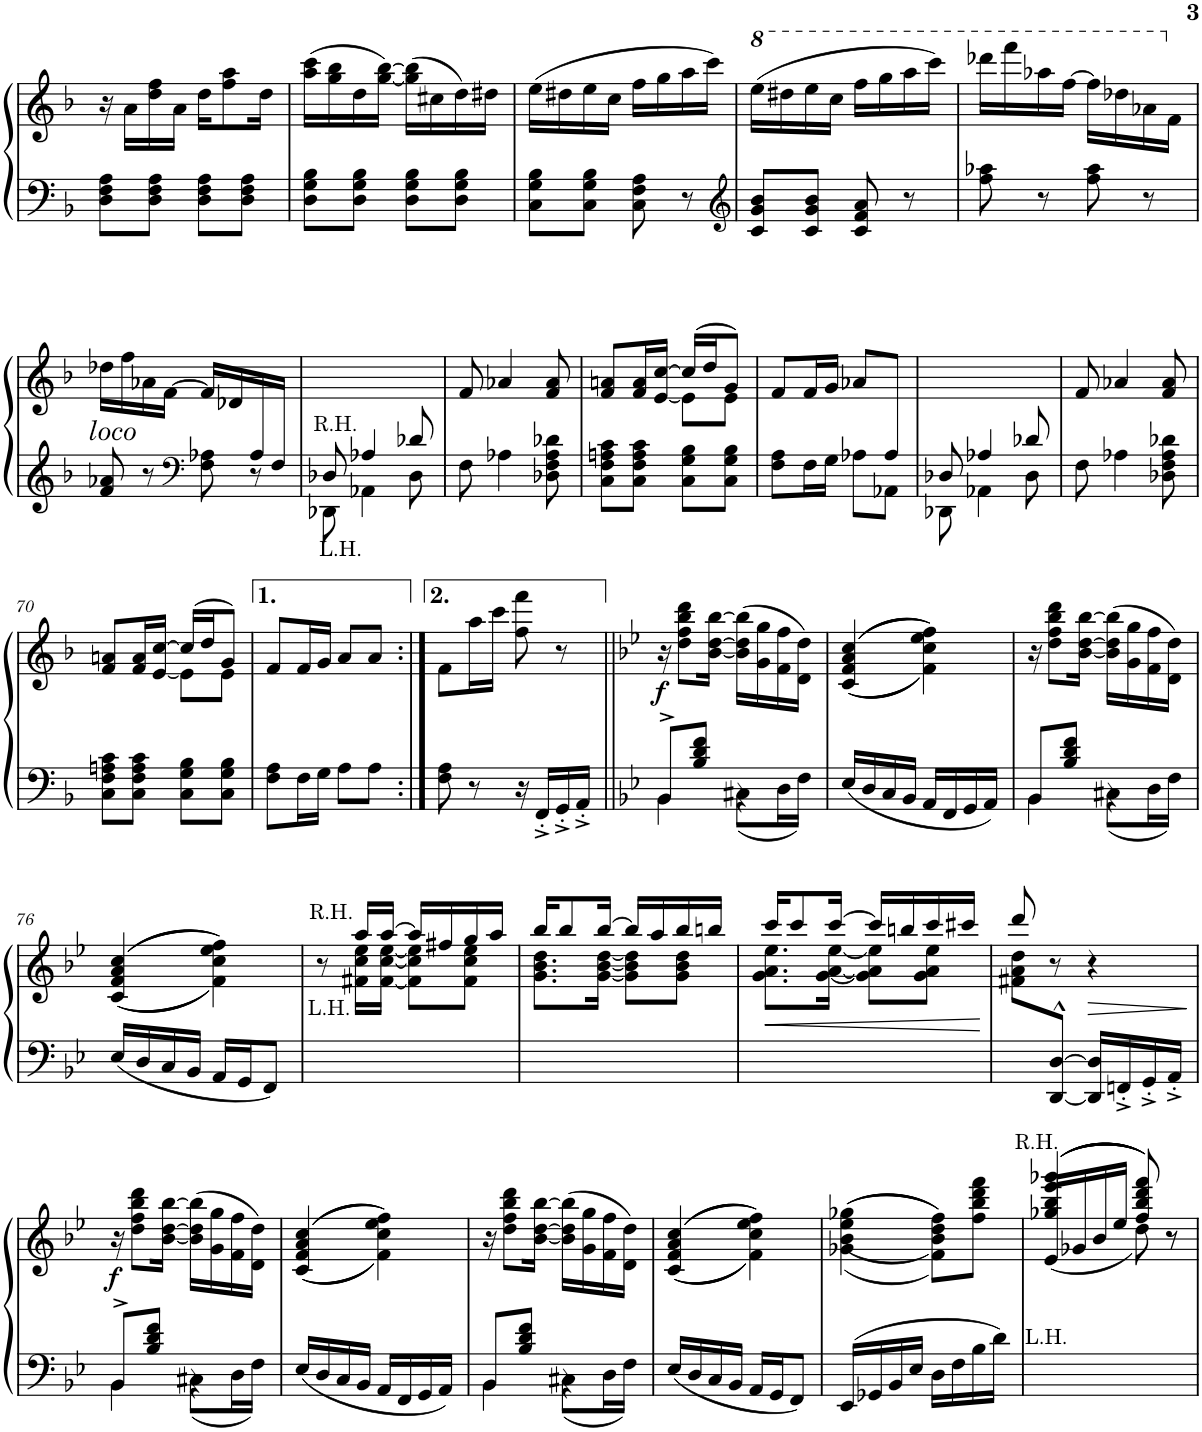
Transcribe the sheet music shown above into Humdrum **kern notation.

**kern	**kern	**dynam
*part1	*part1	*part1
*staff2	*staff1	*staff1/2
*I"Upright Piano	*	*
*I'Pno.	*	*
!!LO:PB:g=z
*clefF4	*clefG2	*
*k[b-]	*k[b-]	*
*M2/4	*M2/4	*
=58	=58	=58
8D\ 8F\ 8A\L	16r	.
.	16a\LL	.
8D\ 8F\ 8A\J	16dd\ 16ff\	.
.	16a\JJ	.
8D\ 8F\ 8A\L	16dd\KL	.
.	8ff\ 8aa\	.
8D\ 8F\ 8A\J	.	.
.	16dd\Jk	.
=59	=59	=59
8D\ 8G\ 8B-\L	(16aa\ 16ccc\LL	.
.	16gg\ 16bb-\	.
8D\ 8G\ 8B-\J	16dd\	.
.	[16gg\ [16bb-\JJ)	.
8D\ 8G\ 8B-\L	(16gg\] 16bb-\]LL	.
.	16cc#X\	.
8D\ 8G\ 8B-\J	16dd\)	.
.	16dd#X\JJ	.
=60	=60	=60
8C\ 8G\ 8B-\L	(16ee\LL	.
.	16dd#X\	.
8C\ 8G\ 8B-\J	16ee\	.
.	16cc\JJ	.
8C\ 8F\ 8A\	16ff\LL	.
.	16gg\	.
8r	16aa\	.
.	16ccc\JJ)	.
=61	=61	=61
*clefG2	*	*
*	*8va	*
8c/ 8g/ 8b-/L	(16eee\LL	.
.	16ddd#X\	.
8c/ 8g/ 8b-/J	16eee\	.
.	16ccc\JJ	.
8c/ 8f/ 8a/	16fff\LL	.
.	16ggg\	.
8r	16aaa\	.
.	16cccc\JJ)	.
=62	=62	=62
8ff\ 8aa-X\	16dddd-X\LL	.
.	16ffff\	.
8r	16aaa-X\	.
.	[16fff\JJ	.
8ff\ 8aa-\	16fff\LL]	.
.	16ddd-X\	.
8r	16aa-X\	.
*	*X8va	*
.	16f\JJ	.
!!LO:LB:g=z
=63	=63	=63
*^	*	*
!	!	!LO:TX:b:i:t=loco	!
4.ryy	8f/ 8a-X/	16dd-X\LL	.
.	.	16ff\	.
.	8r	16a-X\	.
.	.	[16f\JJ	.
*clefF4	*	*	*
.	8F\ 8A-X\	16f/LL]	.
.	.	16d-X/	.
16A-/	8r	8ryy	.
16F/JJ	.	.	.
=64	=64	=64	=64
!	!	!LO:TX:b:t=R.H.	!
!LO:TX:b:t=L.H.	!	!	!
8D-X/	8DD-X\	2ryy	.
4A-X/	4AA-X\	.	.
8d-X/	8D-\	.	.
*v	*v	*	*
=65	=65	=65
8F\	8f/	.
4A-X\	4a-X/	.
8D-X\ 8F\ 8A-\ 8d-X\	8f/ 8a-/	.
=66	=66	=66
*	*^	*
8C\ 8F\ 8An\ 8c\L	8f/ 8an/L	4ryy	.
8C\ 8F\ 8A\ 8c\J	16f/ 16a/L	.	.
.	[16e/ [16cc/JJ	.	.
8C\ 8G\ 8B-\L	(16cc/LL]	8e\L]	.
.	16dd/J	.	.
8C\ 8G\ 8B-\J	8g/J)	8e\J	.
*	*v	*v	*
=67	=67	=67
*^	*	*
4.ryy	8F\ 8A\L	8f/L	.
.	16F\L	16f/L	.
.	16G\JJ	16g/JJ	.
.	8A-X\L	8a-X/L	.
8A-/J	8AA-X\J	8ryy	.
=68	=68	=68	=68
8D-X/	8DD-X\	2ryy	.
4A-X/	4AA-X\	.	.
8d-X/	8D-\	.	.
*v	*v	*	*
=69	=69	=69
8F\	8f/	.
4A-X\	4a-X/	.
8D-X\ 8F\ 8A-\ 8d-X\	8f/ 8a-/	.
!!LO:LB:g=z
=70	=70	=70
*	*^	*
8C\ 8F\ 8An\ 8c\L	8f/ 8an/L	4ryy	.
8C\ 8F\ 8A\ 8c\J	16f/ 16a/L	.	.
.	[16e/ [16cc/JJ	.	.
8C\ 8G\ 8B-\L	(16cc/LL]	8e\L]	.
.	16dd/J	.	.
8C\ 8G\ 8B-\J	8g/J)	8e\J	.
*	*v	*v	*
=71	=71	=71
8F\ 8A\L	8f/L	.
16F\L	16f/L	.
16G\JJ	16g/JJ	.
8A\L	8a/L	.
8A\J	8a/J	.
=72:|!	=72:|!	=72:|!
8F\ 8A\	8f\L	.
8r	16aa\L	.
.	16ccc\JJ	.
16r	8ff\ 8fff\	.
16FF'^/LL	.	.
16GG'^/	8r	.
16AA'^/JJ	.	.
=73||	=73||	=73||
*k[b-e-]	*k[b-e-]	*
*^	*	*
!	!	!	!LO:DY:b
8BB-^/L	4BB-\	16r	f
.	.	8dd\ 8ff\ 8bb-\ 8ddd\L	.
8B-/ 8d/ 8f/J	.	.	.
.	.	[16b-\ [16dd\ [16bb-\Jk	.
8C#X\L	4r	(16b-\] 16dd\] 16bb-\]LL	.
.	.	16g\ 16gg\	.
16D\L	.	16f\ 16ff\	.
16F\JJ	.	16d\ 16dd\JJ)	.
*v	*v	*	*
=74	=74	=74
16E-/LL	(<(<((4c/ 4f/ 4a/ 4cc/	.
16D/	.	.
16C/	.	.
16BB-/JJ	.	.
16AA/LL	4f\ 4cc\ 4ee-\ 4ff\))))	.
16FF/	.	.
16GG/	.	.
16AA/JJ	.	.
=75	=75	=75
*^	*	*
8BB-/L	4BB-\	16r	.
.	.	8dd\ 8ff\ 8bb-\ 8ddd\L	.
8B-/ 8d/ 8f/J	.	.	.
.	.	[16b-\ [16dd\ [16bb-\Jk	.
8C#X\L	4r	(16b-\] 16dd\] 16bb-\]LL	.
.	.	16g\ 16gg\	.
16D\L	.	16f\ 16ff\	.
16F\JJ	.	16d\ 16dd\JJ)	.
*v	*v	*	*
!!LO:LB:g=z
=76	=76	=76
16E-/LL	(((<(<4c/ 4f/ 4a/ 4cc/	.
16D/	.	.
16C/	.	.
16BB-/JJ	.	.
16AA/LL	4f\ 4cc\ 4ee-\ 4ff\))))	.
16GG/J	.	.
8FF/J	.	.
=77	=77	=77
*	*^	*
2ryy	8r	8ryy	.
!	!LO:TX:a:t=R.H.	!	!
!	!LO:TX:b:t=L.H.	!	!
.	16aa/LL	16f#X\ 16cc\ 16ee-\LL	.
.	[16aa/JJ	[16f#\ [16cc\ [16ee-\JJ	.
.	16aa/LL]	8f#\] 8cc\] 8ee-\]L	.
.	16ff#X/	.	.
.	16gg/	8f#\ 8cc\ 8ee-\J	.
.	16aa/JJ	.	.
=78	=78	=78	=78
2ryy	16bb-/KL	8.g\ 8.b-\ 8.dd\L	.
.	8bb-/	.	.
.	[16bb-/Jk	[16g\ [16b-\ [16dd\Jk	.
.	16bb-/LL]	8g\] 8b-\] 8dd\]L	.
.	16aa/	.	.
.	16bb-/	8g\ 8b-\ 8dd\J	.
.	16bbn/JJ	.	.
=79	=79	=79	=79
!	!	!	!LO:HP:b
2ryy	16ccc/KL	8.g\ 8.a\ 8.ee-\L	<
.	8ccc/	.	.
.	[16ccc/Jk	[16g\ [16a\ [16ee-\Jk	.
.	16ccc/LL]	8g\] 8a\] 8ee-\]L	.
.	16bbn/	.	.
.	16ccc/	8g\ 8a\ 8ee-\J	.
.	16ccc#X/JJ	.	.
*	*v	*v	*
.	.	[
=80	=80	=80
*	*^	*
8ryy	8ddd/	8f#X\ 8a\ 8dd\L	.
[8DD/^^ [8D/^^J	8r	4.ryy	.
!	!	!	!LO:HP:b
16DD/] 16D/]LL	4r	.	>
16FFn'^/	.	.	.
16GG'^/	.	.	.
16AA'^/JJ	.	.	.
*	*v	*v	*
.	.	]
!!LO:LB:g=z
=81	=81	=81
*^	*	*
!	!	!	!LO:DY:b
8BB-^/L	4BB-\	16r	f
.	.	8dd\ 8ff\ 8bb-\ 8ddd\L	.
8B-/ 8d/ 8f/J	.	.	.
.	.	[16b-\ [16dd\ [16bb-\Jk	.
8C#X\L	4r	(16b-\] 16dd\] 16bb-\]LL	.
.	.	16g\ 16gg\	.
16D\L	.	16f\ 16ff\	.
16F\JJ	.	16d\ 16dd\JJ)	.
*v	*v	*	*
=82	=82	=82
16E-/LL	(((<(<4c/ 4f/ 4a/ 4cc/	.
16D/	.	.
16C/	.	.
16BB-/JJ	.	.
16AA/LL	4f\ 4cc\ 4ee-\ 4ff\))))	.
16FF/	.	.
16GG/	.	.
16AA/JJ	.	.
=83	=83	=83
*^	*	*
8BB-/L	4BB-\	16r	.
.	.	8dd\ 8ff\ 8bb-\ 8ddd\L	.
8B-/ 8d/ 8f/J	.	.	.
.	.	[16b-\ [16dd\ [16bb-\Jk	.
8C#X\L	4r	(16b-\] 16dd\] 16bb-\]LL	.
.	.	16g\ 16gg\	.
16D\L	.	16f\ 16ff\	.
16F\JJ	.	16d\ 16dd\JJ)	.
*v	*v	*	*
=84	=84	=84
16E-/LL	(((<(<4c/ 4f/ 4a/ 4cc/	.
16D/	.	.
16C/	.	.
16BB-/JJ	.	.
16AA/LL	4f\ 4cc\ 4ee-\ 4ff\))))	.
16GG/J	.	.
8FF/J	.	.
=85	=85	=85
16EE-/LL	(<(<((4g-X\ 4b-\ 4ee-\ 4gg-X\	.
16GG-X/	.	.
16BB-/	.	.
16E-/JJ	.	.
16D\LL	8f\ 8b-\ 8dd\ 8ff\L))))	.
16F\	.	.
16B-\	8ff\ 8bb-\ 8ddd\ 8fff\J	.
16d\JJ	.	.
=86	=86	=86
*	*^	*
!	!LO:TX:a:t=R.H.	!	!
!LO:TX:a:t=L.H.	!	!	!
4.ryy	(>(>(>(>4gg-X/ 4bb-/ 4eee-/ 4ggg-X/	(<16e-/LL	.
.	.	16g-X/	.
.	.	16b-/	.
.	.	16ee-/JJ	.
.	8ff/ 8bb-/ 8ddd/ 8fff/))))	8dd\)	.
8r	8r	8ryy	.
*	*v	*v	*
=	=	=
*-	*-	*-
